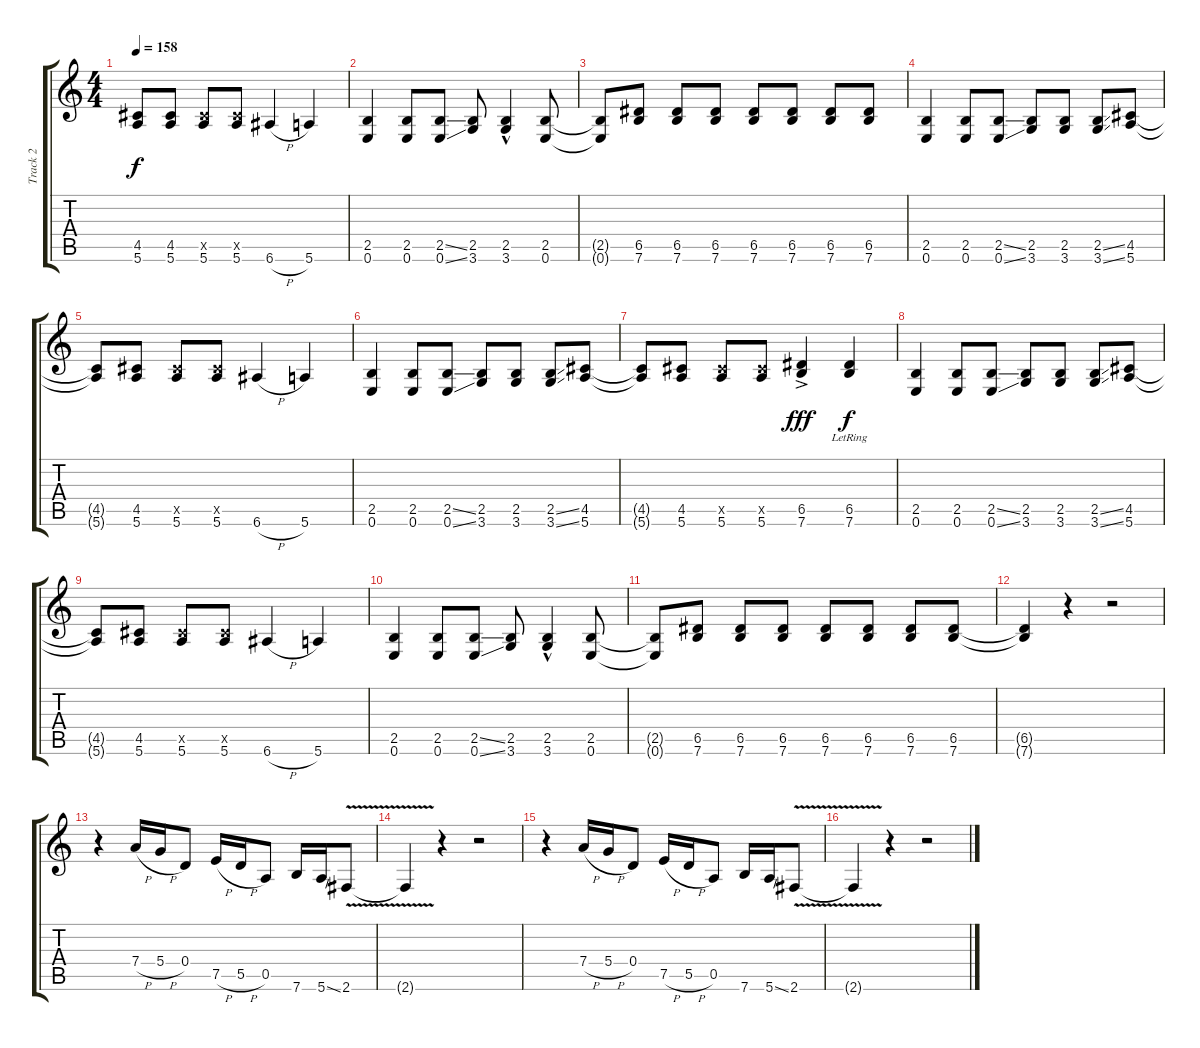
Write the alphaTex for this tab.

\track ("Track 2" "Track 2") {instrument electricguitarclean}
\staff {score tabs}
\tuning (E4 B3 G3 D3 A2 E2) {hide}
\ts (4 4)
\tempo 158
\clef g2
\ks c
(4.5{t} 5.6{t}).8{dy f} (4.5 5.6).8 (4.5{x} 5.6).8 (4.5{x} 5.6).8 6.6{h}.4 5.6.4 |
(2.5 0.6).4 (2.5 0.6).8 (2.5{ss} 0.6{ss}).8 (2.5 3.6).8 (2.5{hac} 3.6).4 (2.5 0.6).8 |
(2.5{t} 0.6{t}).8 (6.5 7.6).8 (6.5 7.6).8 (6.5 7.6).8 (6.5 7.6).8 (6.5 7.6).8 (6.5 7.6).8 (6.5 7.6).8 |
(2.5 0.6).4 (2.5 0.6).8 (2.5{ss} 0.6{ss}).8 (2.5 3.6).8 (2.5 3.6).8 (2.5{ss} 3.6{ss}).8 (4.5 5.6).8 |
(4.5{t} 5.6{t}).8 (4.5 5.6).8 (4.5{x} 5.6).8 (4.5{x} 5.6).8 6.6{h}.4 5.6.4 |
(2.5 0.6).4 (2.5 0.6).8 (2.5{ss} 0.6{ss}).8 (2.5 3.6).8 (2.5 3.6).8 (2.5{ss} 3.6{ss}).8 (4.5 5.6).8 |
(4.5{t} 5.6{t}).8 (4.5 5.6).8 (4.5{x} 5.6).8 (4.5{x} 5.6).8 (6.5{ac} 7.6{ac}).4{dy fff} (6.5{lr} 7.6{lr}).4{dy f} |
(2.5 0.6).4 (2.5 0.6).8 (2.5{ss} 0.6{ss}).8 (2.5 3.6).8 (2.5 3.6).8 (2.5{ss} 3.6{ss}).8 (4.5 5.6).8 |
(4.5{t} 5.6{t}).8 (4.5 5.6).8 (4.5{x} 5.6).8 (4.5{x} 5.6).8 6.6{h}.4 5.6.4 |
(2.5 0.6).4 (2.5 0.6).8 (2.5{ss} 0.6{ss}).8 (2.5 3.6).8 (2.5{hac} 3.6).4 (2.5 0.6).8 |
(2.5{t} 0.6{t}).8 (6.5 7.6).8 (6.5 7.6).8 (6.5 7.6).8 (6.5 7.6).8 (6.5 7.6).8 (6.5 7.6).8 (6.5 7.6).8 |
(6.5{t} 7.6{t}).4 r.4 r.2 |
r.4 7.4{h}.16 5.4{h}.16 0.4.8 7.5{h}.16 5.5{h}.16 0.5.8 7.6.16 5.6{ss}.16 2.6{v}.8 |
2.6{t}.4 r.4 r.2 |
r.4 7.4{h}.16 5.4{h}.16 0.4.8 7.5{h}.16 5.5{h}.16 0.5.8 7.6.16 5.6{ss}.16 2.6{v}.8 |
2.6{t}.4 r.4 r.2
